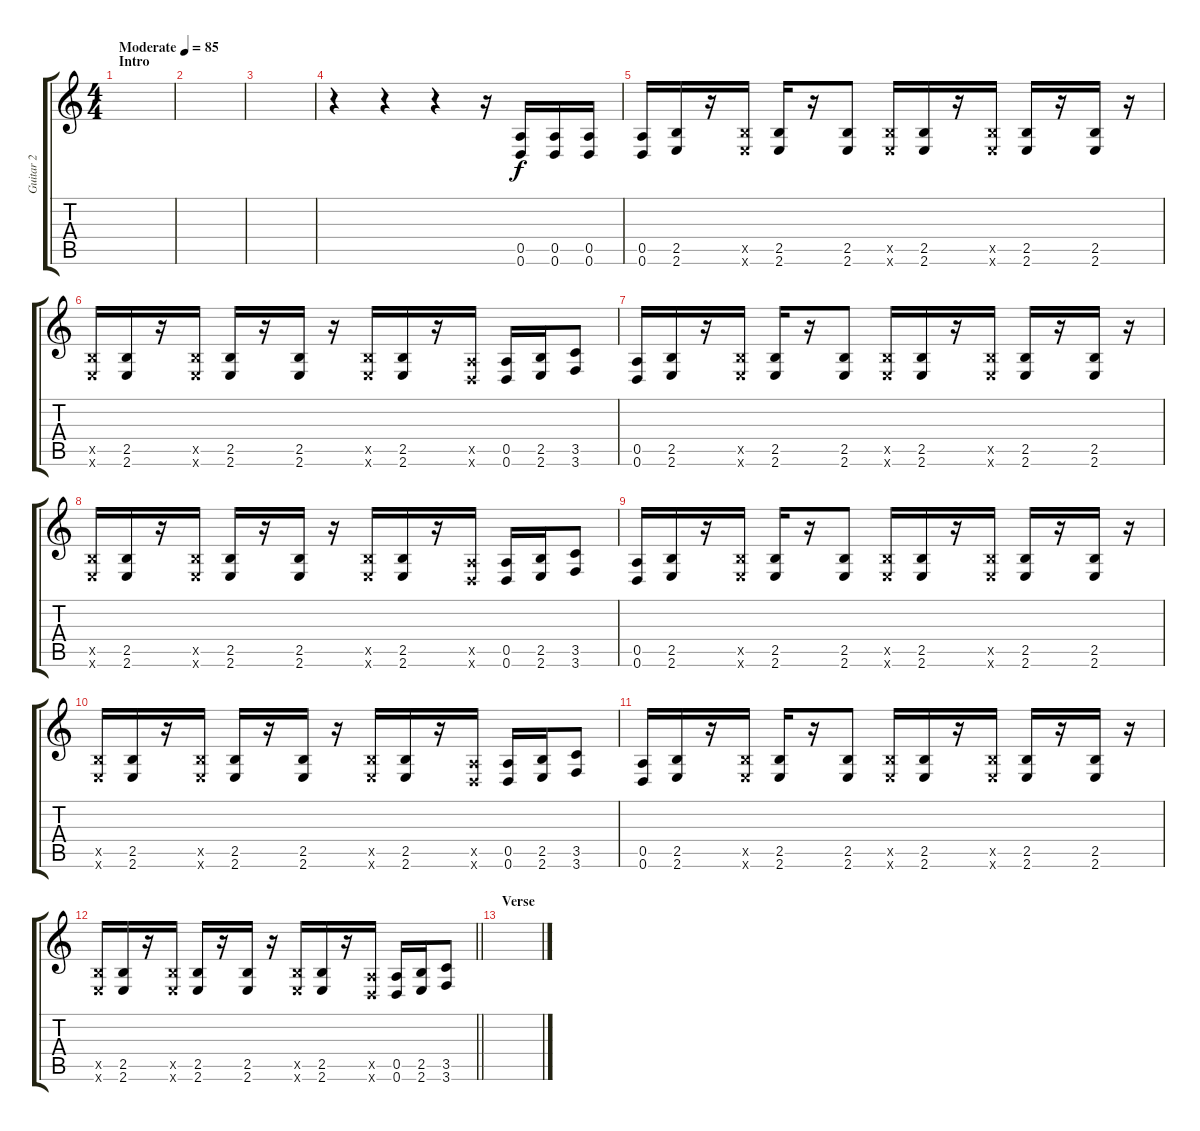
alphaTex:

\track ("Guitar 2" "Guitar 2") {instrument distortionguitar}
\staff {score tabs}
\tuning (E4 B3 G3 D3 A2 D2) {hide}
\ts (4 4)
\section ("" "Intro")
\tempo (85 "Moderate")
\clef g2
\ks c
|
|
|
r.4 r.4 r.4 r.16 (0.5 0.6).16 (0.5 0.6).16 (0.5 0.6).16 |
(0.5 0.6).16 (2.5 2.6).16 r.16 (2.5{x} 2.6{x}).16 (2.5 2.6).16 r.16 (2.5 2.6).8 (2.5{x} 2.6{x}).16 (2.5 2.6).16 r.16 (2.5{x} 2.6{x}).16 (2.5 2.6).16 r.16 (2.5 2.6).16 r.16 |
(2.5{x} 2.6{x}).16 (2.5 2.6).16 r.16 (2.5{x} 2.6{x}).16 (2.5 2.6).16 r.16 (2.5 2.6).16 r.16 (2.5{x} 2.6{x}).16 (2.5 2.6).16 r.16 (0.5{x} 0.6{x}).16 (0.5 0.6).16 (2.5 2.6).16 (3.5 3.6).8 |
(0.5 0.6).16 (2.5 2.6).16 r.16 (2.5{x} 2.6{x}).16 (2.5 2.6).16 r.16 (2.5 2.6).8 (2.5{x} 2.6{x}).16 (2.5 2.6).16 r.16 (2.5{x} 2.6{x}).16 (2.5 2.6).16 r.16 (2.5 2.6).16 r.16 |
(2.5{x} 2.6{x}).16 (2.5 2.6).16 r.16 (2.5{x} 2.6{x}).16 (2.5 2.6).16 r.16 (2.5 2.6).16 r.16 (2.5{x} 2.6{x}).16 (2.5 2.6).16 r.16 (0.5{x} 0.6{x}).16 (0.5 0.6).16 (2.5 2.6).16 (3.5 3.6).8 |
(0.5 0.6).16 (2.5 2.6).16 r.16 (2.5{x} 2.6{x}).16 (2.5 2.6).16 r.16 (2.5 2.6).8 (2.5{x} 2.6{x}).16 (2.5 2.6).16 r.16 (2.5{x} 2.6{x}).16 (2.5 2.6).16 r.16 (2.5 2.6).16 r.16 |
(2.5{x} 2.6{x}).16 (2.5 2.6).16 r.16 (2.5{x} 2.6{x}).16 (2.5 2.6).16 r.16 (2.5 2.6).16 r.16 (2.5{x} 2.6{x}).16 (2.5 2.6).16 r.16 (0.5{x} 0.6{x}).16 (0.5 0.6).16 (2.5 2.6).16 (3.5 3.6).8 |
(0.5 0.6).16 (2.5 2.6).16 r.16 (2.5{x} 2.6{x}).16 (2.5 2.6).16 r.16 (2.5 2.6).8 (2.5{x} 2.6{x}).16 (2.5 2.6).16 r.16 (2.5{x} 2.6{x}).16 (2.5 2.6).16 r.16 (2.5 2.6).16 r.16 |
\barLineRight lightlight
(2.5{x} 2.6{x}).16 (2.5 2.6).16 r.16 (2.5{x} 2.6{x}).16 (2.5 2.6).16 r.16 (2.5 2.6).16 r.16 (2.5{x} 2.6{x}).16 (2.5 2.6).16 r.16 (0.5{x} 0.6{x}).16 (0.5 0.6).16 (2.5 2.6).16 (3.5 3.6).8 |
\section ("" "Verse")
